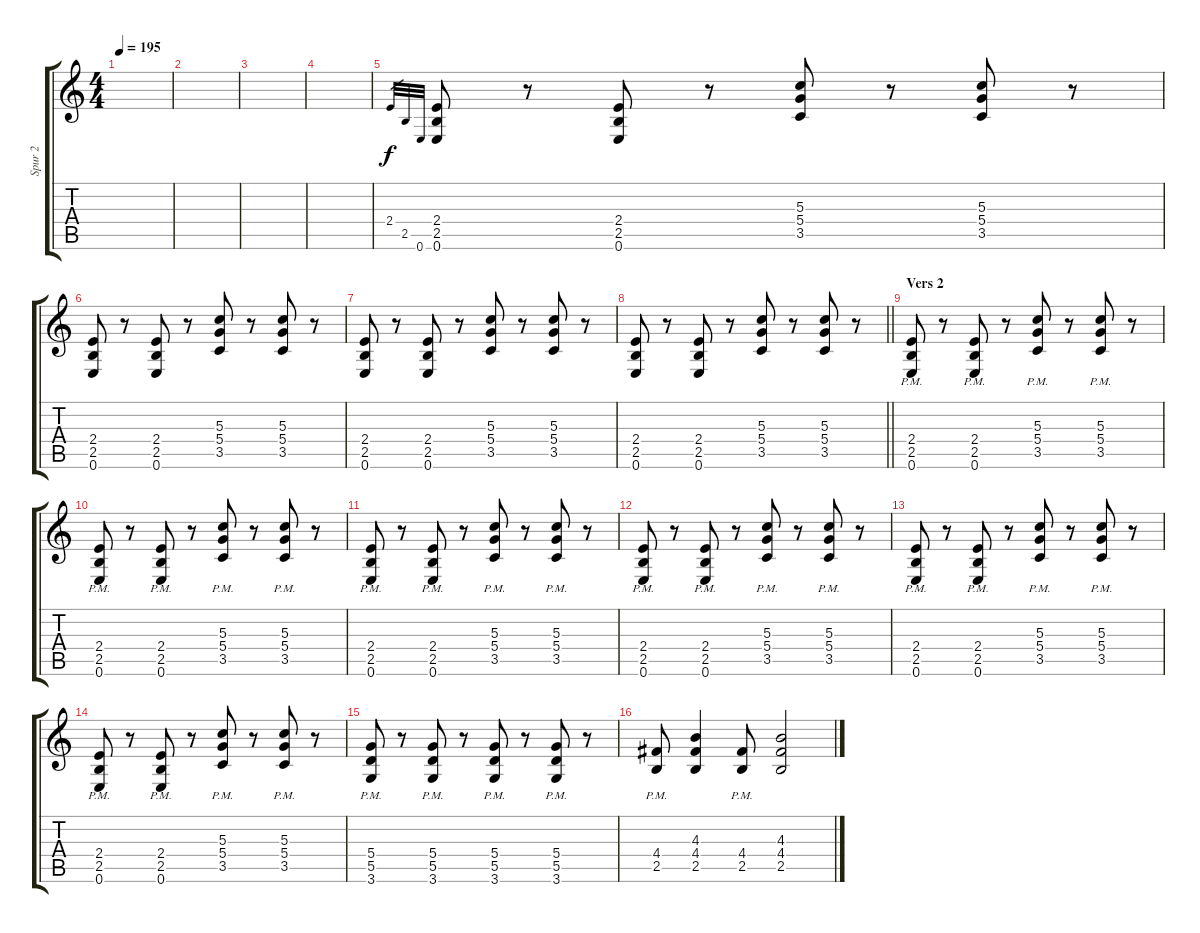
\track ("Spur 2" "Spur 2") {instrument overdrivenguitar}
\staff {score tabs}
\tuning (E4 B3 G3 D3 A2 E2) {hide}
\ts (4 4)
\tempo 195
\clef g2
\ks c
|
|
|
|
2.4.32{gr} 2.5.32{gr} 0.6.32{gr} (2.4 2.5 0.6).8 r.8 (2.4 2.5 0.6).8 r.8 (5.3 5.4 3.5).8 r.8 (5.3 5.4 3.5).8 r.8 |
(2.4 2.5 0.6).8 r.8 (2.4 2.5 0.6).8 r.8 (5.3 5.4 3.5).8 r.8 (5.3 5.4 3.5).8 r.8 |
(2.4 2.5 0.6).8 r.8 (2.4 2.5 0.6).8 r.8 (5.3 5.4 3.5).8 r.8 (5.3 5.4 3.5).8 r.8 |
\barLineRight lightlight
(2.4 2.5 0.6).8 r.8 (2.4 2.5 0.6).8 r.8 (5.3 5.4 3.5).8 r.8 (5.3 5.4 3.5).8 r.8 |
\section ("" "Vers 2")
(2.4{pm} 2.5{pm} 0.6{pm}).8 r.8 (2.4{pm} 2.5{pm} 0.6{pm}).8 r.8 (5.3{pm} 5.4{pm} 3.5{pm}).8 r.8 (5.3{pm} 5.4{pm} 3.5{pm}).8 r.8 |
(2.4{pm} 2.5{pm} 0.6{pm}).8 r.8 (2.4{pm} 2.5{pm} 0.6{pm}).8 r.8 (5.3{pm} 5.4{pm} 3.5{pm}).8 r.8 (5.3{pm} 5.4{pm} 3.5{pm}).8 r.8 |
(2.4{pm} 2.5{pm} 0.6{pm}).8 r.8 (2.4{pm} 2.5{pm} 0.6{pm}).8 r.8 (5.3{pm} 5.4{pm} 3.5{pm}).8 r.8 (5.3{pm} 5.4{pm} 3.5{pm}).8 r.8 |
(2.4{pm} 2.5{pm} 0.6{pm}).8 r.8 (2.4{pm} 2.5{pm} 0.6{pm}).8 r.8 (5.3{pm} 5.4{pm} 3.5{pm}).8 r.8 (5.3{pm} 5.4{pm} 3.5{pm}).8 r.8 |
(2.4{pm} 2.5{pm} 0.6{pm}).8 r.8 (2.4{pm} 2.5{pm} 0.6{pm}).8 r.8 (5.3{pm} 5.4{pm} 3.5{pm}).8 r.8 (5.3{pm} 5.4{pm} 3.5{pm}).8 r.8 |
(2.4{pm} 2.5{pm} 0.6{pm}).8 r.8 (2.4{pm} 2.5{pm} 0.6{pm}).8 r.8 (5.3{pm} 5.4{pm} 3.5{pm}).8 r.8 (5.3{pm} 5.4{pm} 3.5{pm}).8 r.8 |
(5.4{pm} 5.5{pm} 3.6{pm}).8 r.8 (5.4{pm} 5.5{pm} 3.6{pm}).8 r.8 (5.4{pm} 5.5{pm} 3.6).8 r.8 (5.4{pm} 5.5{pm} 3.6).8 r.8 |
(4.4{pm} 2.5{pm}).8 (4.3 4.4 2.5).4 (4.4{pm} 2.5{pm}).8 (4.3 4.4 2.5).2
